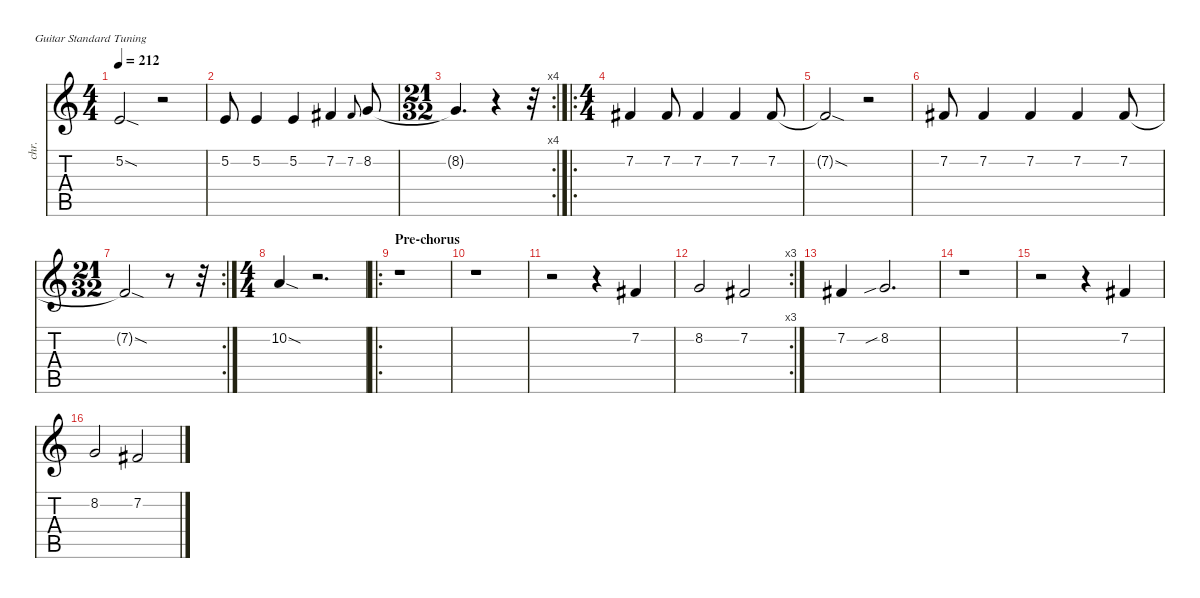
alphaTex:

\defaultSystemsLayout 4
\hideDynamics
\bracketExtendMode nobrackets
\track ("Vocals" "chr.") {instrument voiceoohs}
\staff {score tabs}
\tuning (E4 B3 G3 D3 A2 E2)
\ts (4 4)
\tempo 212
\clef g2
\ks c
5.2{sod t}.2{dy mf} r.2 |
5.2.8 5.2.4 5.2.4 7.2{acc #}.4 7.2{acc #}.8{gr onbeat dy mp} 8.2.8{dy mf} |
\rc 4
\ts (21 32)
\beaming (8 2 2 2 2)
8.2{t}.4{d} r.4 r.32 |
\ro
\ts (4 4)
\beaming (8 2 2 2 2)
7.2{acc #}.4 7.2{acc #}.8 7.2{acc #}.4 7.2{acc #}.4 7.2{acc #}.8 |
7.2{sod t acc #}.2 r.2 |
7.2{acc #}.8 7.2{acc #}.4 7.2{acc #}.4 7.2{acc #}.4 7.2{acc #}.8 |
\rc 2
\ts (21 32)
\beaming (8 2 2 2 2)
7.2{sod t acc #}.2 r.8 r.32 |
\ts (4 4)
\beaming (8 2 2 2 2)
10.2{sod}.4 r.2{d} |
\ro
\section ("" "Pre-chorus")
r.1 |
r.1 |
r.2 r.4 7.2{acc #}.4 |
\rc 3
8.2.2 7.2{acc #}.2 |
7.2{acc #}.4 8.2{sib}.2{d} |
r.1 |
r.2 r.4 7.2{acc #}.4 |
8.2.2 7.2{acc #}.2
